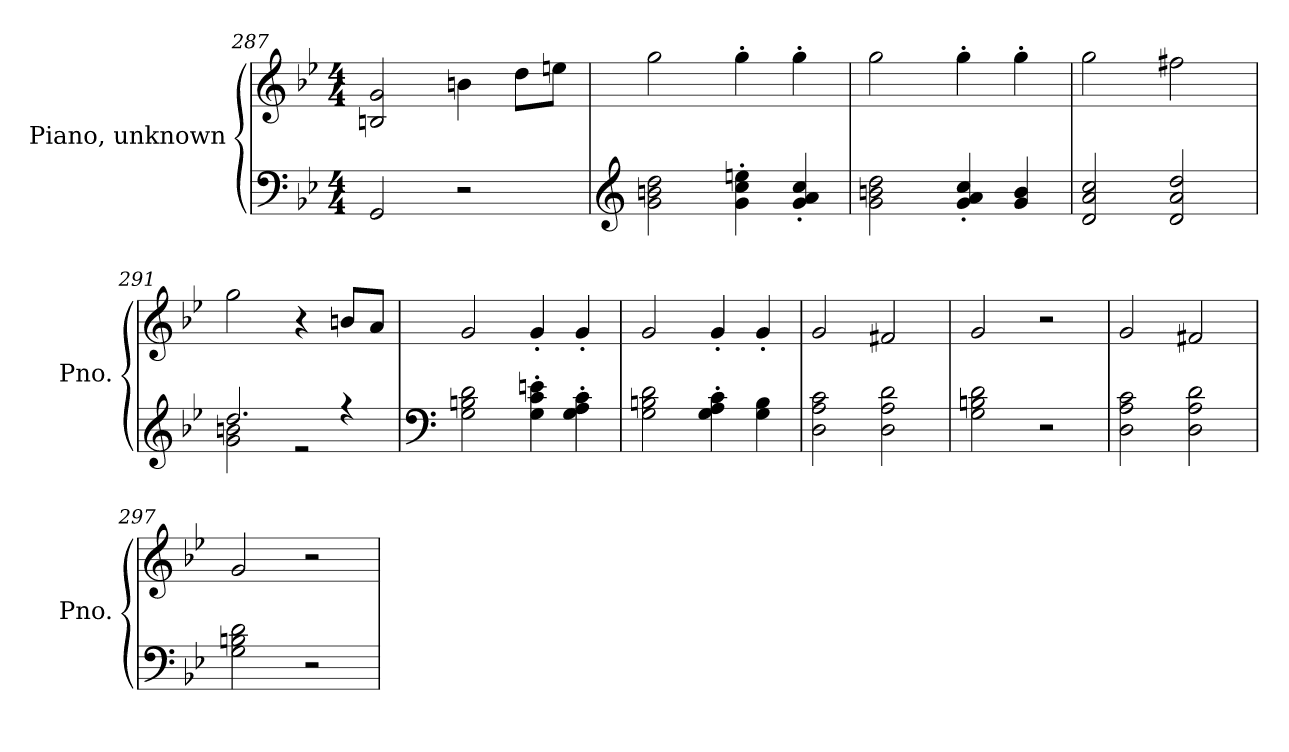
**kern	**kern
*part1	*part1
*staff2	*staff1
*I"Piano, unknown	*
*I'Pno.	*
!!LO:PB:g=z
*clefF4	*clefG2
*k[b-e-]	*k[b-e-]
*M4/4	*M4/4
=287	=287
2GG/	2Bn/ 2g/
2r	4bn\
.	8dd\L
.	8een\J
=288	=288
*clefG2	*
2g\ 2bn\ 2dd\	2gg\
4g\' 4cc\' 4een\'	4gg'\
4g/' 4a/' 4cc/'	4gg'\
=289	=289
2g\ 2bn\ 2dd\	2gg\
4g/' 4a/' 4cc/'	4gg'\
4g/ 4b/	4gg'\
=290	=290
2d/ 2a/ 2cc/	2gg\
2d/ 2a/ 2dd/	2ff#X\
=291	=291
*^	*
2.dd/	2g\ 2bn\	2gg\
.	2r	4r
4r	.	8bn/L
.	.	8a/J
*v	*v	*
=292	=292
*clefF4	*
2G\ 2Bn\ 2d\	2g/
4G\' 4c\' 4en\'	4g'/
4G\' 4A\' 4c\'	4g'/
=293	=293
2G\ 2Bn\ 2d\	2g/
4G\' 4A\' 4c\'	4g'/
4G\ 4B\	4g'/
!!LO:LB:g=z
=294	=294
2D\ 2A\ 2c\	2g/
2D\ 2A\ 2d\	2f#X/
=295	=295
2G\ 2Bn\ 2d\	2g/
2r	2r
=296	=296
2D\ 2A\ 2c\	2g/
2D\ 2A\ 2d\	2f#X/
=297	=297
2G\ 2Bn\ 2d\	2g/
2r	2r
=	=
*-	*-
